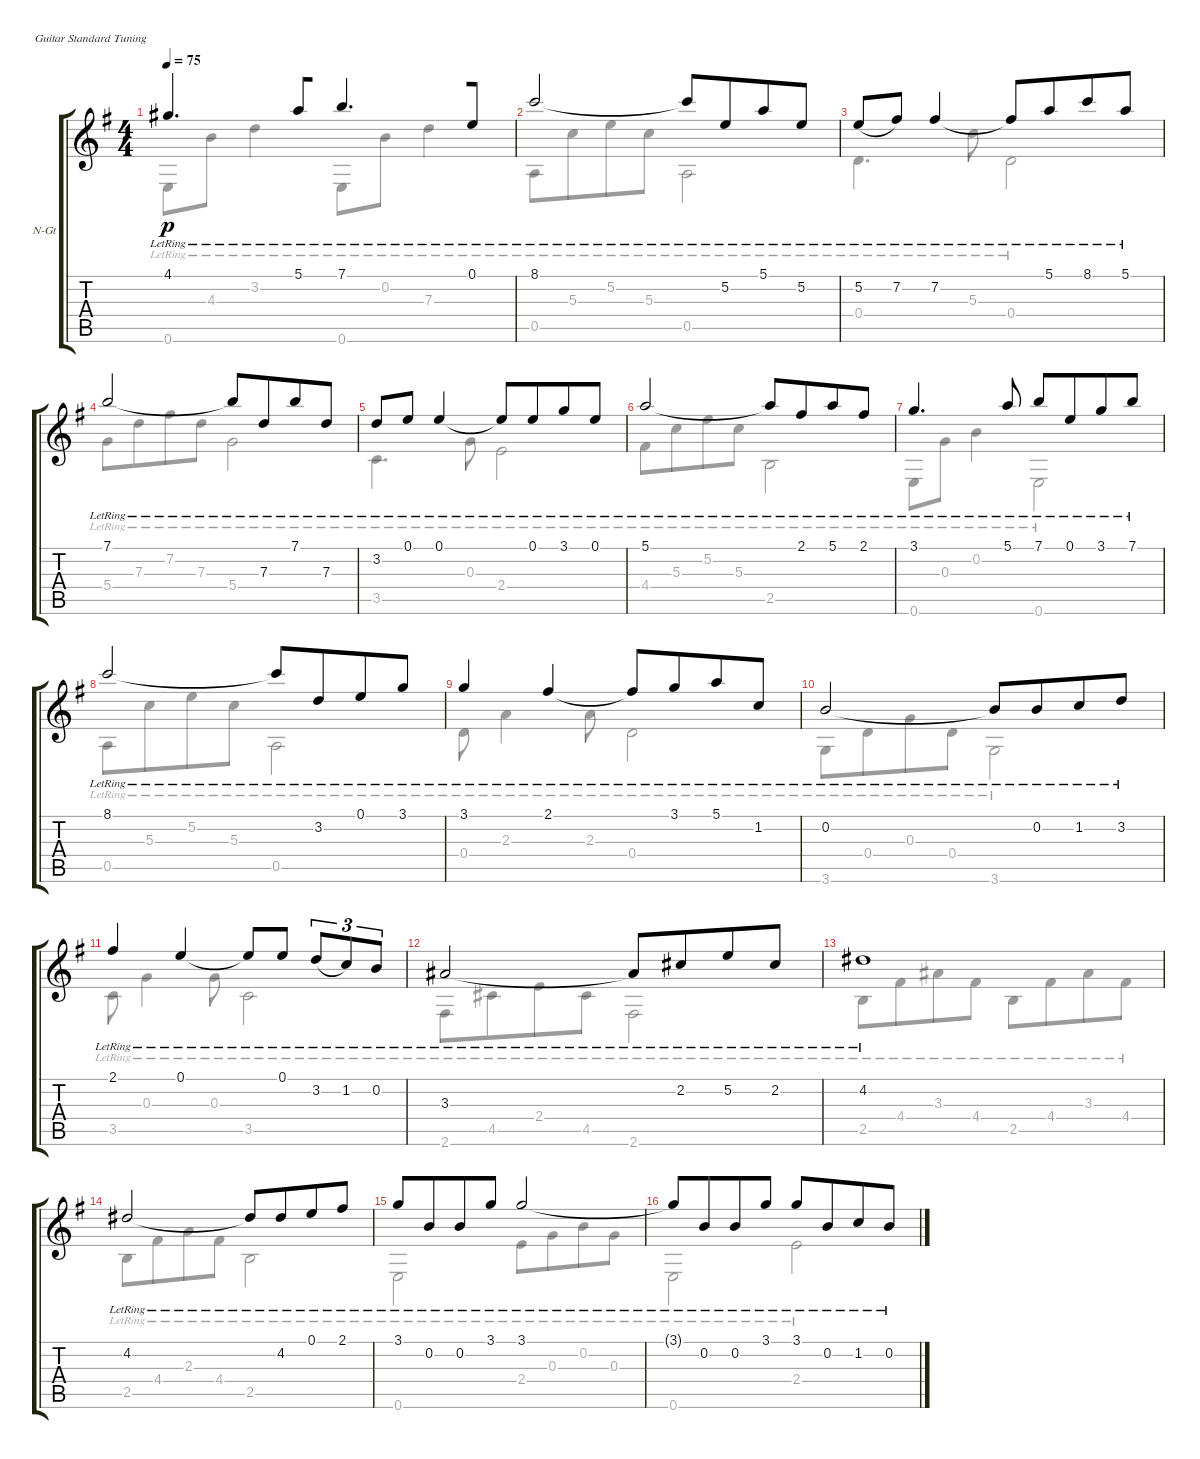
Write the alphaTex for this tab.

\defaultSystemsLayout 4
\bracketExtendMode groupsimilarinstruments
\firstSystemTrackNameOrientation horizontal
\otherSystemsTrackNameOrientation horizontal
\track ("Nylon Guitar" "N-Gt") {instrument acousticguitarnylon}
\staff {score tabs}
\tuning (E4 B3 G3 D3 A2 E2)
\voice
\ts (4 4)
\tempo 75
\clef g2
\ks eminor
4.1{lr t}.4{d dy p beam merge} 5.1{lr}.8{beam merge} 7.1{lr}.4{d beam merge} 0.1{lr}.8{beam merge} |
8.1{lr}.2 8.1{lr t}.8{beam merge} 5.2{lr}.8{beam merge} 5.1{lr}.8{beam merge} 5.2{lr}.8 |
5.2{lr}.8{legatoorigin} 7.2{lr}.8 7.2{lr}.4 7.2{lr t}.8{beam merge} 5.1{lr}.8{beam merge} 8.1{lr}.8{beam merge} 5.1{lr}.8 |
7.1{lr}.2 7.1{lr t}.8{beam merge} 7.3{lr}.8{beam merge} 7.1{lr}.8{beam merge} 7.3{lr}.8 |
3.2{lr}.8 0.1{lr}.8 0.1{lr}.4 0.1{lr t}.8{beam merge} 0.1{lr}.8{beam merge} 3.1{lr}.8{beam merge} 0.1{lr}.8 |
5.1{lr}.2 5.1{lr t}.8{beam merge} 2.1{lr}.8{beam merge} 5.1{lr}.8{beam merge} 2.1{lr}.8 |
3.1{lr}.4{d} 5.1{lr}.8 7.1{lr}.8{beam merge} 0.1{lr}.8{beam merge} 3.1{lr}.8{beam merge} 7.1{lr}.8 |
8.1{lr}.2 8.1{lr t}.8{beam merge} 3.2{lr}.8{beam merge} 0.1{lr}.8{beam merge} 3.1{lr}.8 |
3.1{lr}.4 2.1{lr}.4 2.1{lr t}.8{beam merge} 3.1{lr}.8{beam merge} 5.1{lr}.8{beam merge} 1.2{lr}.8 |
0.2{lr}.2 0.2{lr t}.8{beam merge} 0.2{lr}.8{beam merge} 1.2{lr}.8{beam merge} 3.2{lr}.8 |
2.1{lr}.4 0.1{lr}.4 0.1{lr t}.8 0.1{lr}.8 3.2{lr}.8{tu (3 2) legatoorigin} 1.2{lr}.8{tu (3 2)} 0.2{lr}.8{tu (3 2)} |
3.3{lr}.2 3.3{lr t}.8{beam merge} 2.2{lr}.8{beam merge} 5.2{lr}.8{beam merge} 2.2{lr}.8 |
4.2{lr}.1 |
4.2{lr}.2 4.2{lr t}.8{beam merge} 4.2{lr}.8{beam merge} 0.1{lr}.8{beam merge} 2.1{lr}.8 |
3.1{lr}.8 0.2{lr}.8{beam merge} 0.2{lr}.8{beam merge} 3.1{lr}.8 3.1{lr}.2 |
3.1{lr t}.8{beam merge} 0.2{lr}.8{beam merge} 0.2{lr}.8{beam merge} 3.1{lr}.8 3.1{lr}.8{beam merge} 0.2{lr}.8{beam merge} 1.2{lr}.8{beam merge} 0.2{lr}.8
\voice
\clef g2
\ottava regular
\simile none
\ks eminor
0.6{lr}.8{dy p} 4.3{lr}.8 3.2{lr}.4 0.6{lr}.8 0.2{lr}.8 7.3{lr}.4 |
0.5{lr}.8{beam merge} 5.3{lr}.8{beam merge} 5.2{lr}.8{beam merge} 5.3{lr}.8 0.5{lr}.2 |
0.4{lr}.4{d} 5.3{lr}.8 0.4{lr}.2 |
5.4{lr}.8{beam merge} 7.3{lr}.8{beam merge} 7.2{lr}.8{beam merge} 7.3{lr}.8 5.4{lr}.2 |
3.5{lr}.4{d} 0.3{lr}.8 2.4{lr}.2 |
4.4{lr}.8{beam merge} 5.3{lr}.8{beam merge} 5.2{lr}.8{beam merge} 5.3{lr}.8 2.5{lr}.2 |
0.6{lr}.8 0.3{lr}.8 0.2{lr}.4 0.6{lr}.2 |
0.5{lr}.8{beam merge} 5.3{lr}.8{beam merge} 5.2{lr}.8{beam merge} 5.3{lr}.8 0.5{lr}.2 |
0.4{lr}.8 2.3{lr}.4 2.3{lr}.8 0.4{lr}.2 |
3.6{lr}.8{beam merge} 0.4{lr}.8{beam merge} 0.3{lr}.8{beam merge} 0.4{lr}.8 3.6{lr}.2 |
3.5{lr}.8 0.3{lr}.4 0.3{lr}.8 3.5{lr}.2 |
2.6{lr}.8{beam merge} 4.5{lr}.8{beam merge} 2.4{lr}.8{beam merge} 4.5{lr}.8 2.6{lr}.2 |
2.5{lr}.8{beam merge} 4.4{lr}.8{beam merge} 3.3{lr}.8{beam merge} 4.4{lr}.8 2.5{lr}.8{beam merge} 4.4{lr}.8{beam merge} 3.3{lr}.8{beam merge} 4.4{lr}.8 |
2.5{lr}.8{beam merge} 4.4{lr}.8{beam merge} 2.3{lr}.8{beam merge} 4.4{lr}.8 2.5{lr}.2 |
0.6{lr}.2 2.4{lr}.8{beam merge} 0.3{lr}.8{beam merge} 0.2{lr}.8{beam merge} 0.3{lr}.8 |
0.6{lr}.2 2.4{lr}.2
